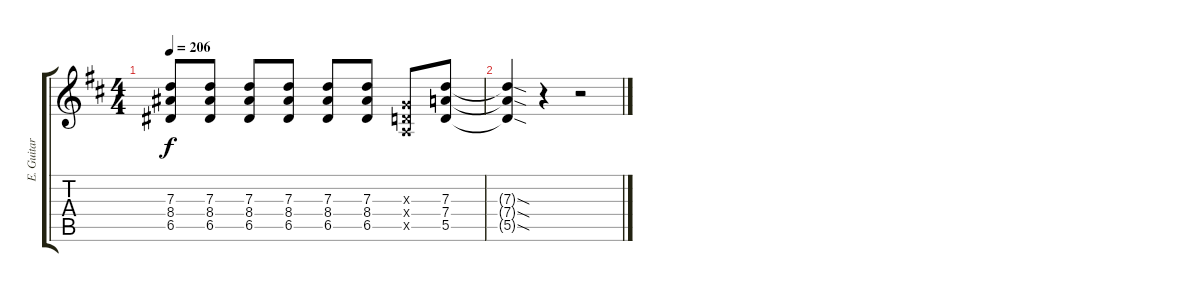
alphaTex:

\track ("E. Guitar II" "E. Guitar ") {instrument overdrivenguitar}
\staff {score tabs}
\tuning (E4 B3 G3 D3 A2 E2) {hide}
\ts (4 4)
\tempo 206
\clef g2
\ks d
(7.3 8.4 6.5).8{dy f} (7.3 8.4 6.5).8 (7.3 8.4 6.5).8 (7.3 8.4 6.5).8 (7.3 8.4 6.5).8 (7.3 8.4 6.5).8 (0.3{x} 0.4{x} 0.5{x}).8 (7.3 7.4 5.5).8 |
(7.3{sod t} 7.4{sod t} 5.5{sod t}).4 r.4 r.2
